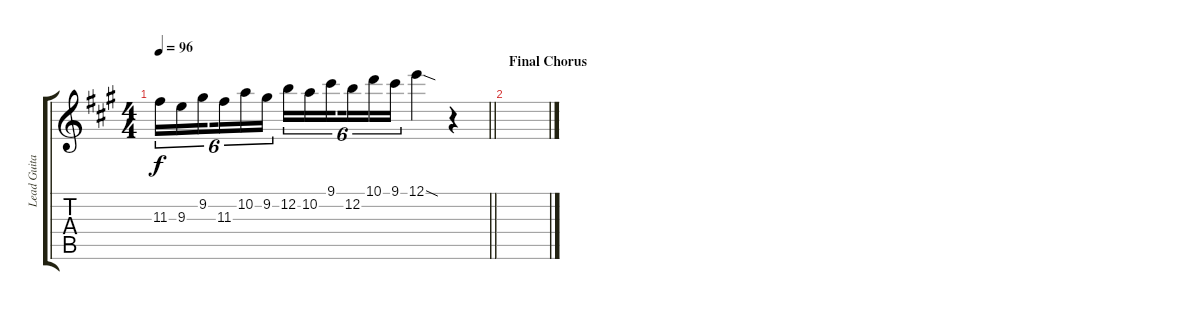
\track ("Lead Guitar" "Lead Guita") {instrument distortionguitar}
\staff {score tabs}
\tuning (E4 B3 G3 D3 A2 E2) {hide}
\ts (4 4)
\tempo 96
\clef g2
\barLineRight lightlight
\ks a
11.3.16{tu (6 4) dy f} 9.3.16{tu (6 4)} 9.2.16{tu (6 4) beam splitsecondary} 11.3.16{tu (6 4)} 10.2.16{tu (6 4)} 9.2.16{tu (6 4)} 12.2.16{tu (6 4)} 10.2.16{tu (6 4)} 9.1.16{tu (6 4) beam splitsecondary} 12.2.16{tu (6 4)} 10.1.16{tu (6 4)} 9.1.16{tu (6 4)} 12.1{sod}.4 r.4 |
\section ("" "Final Chorus")
